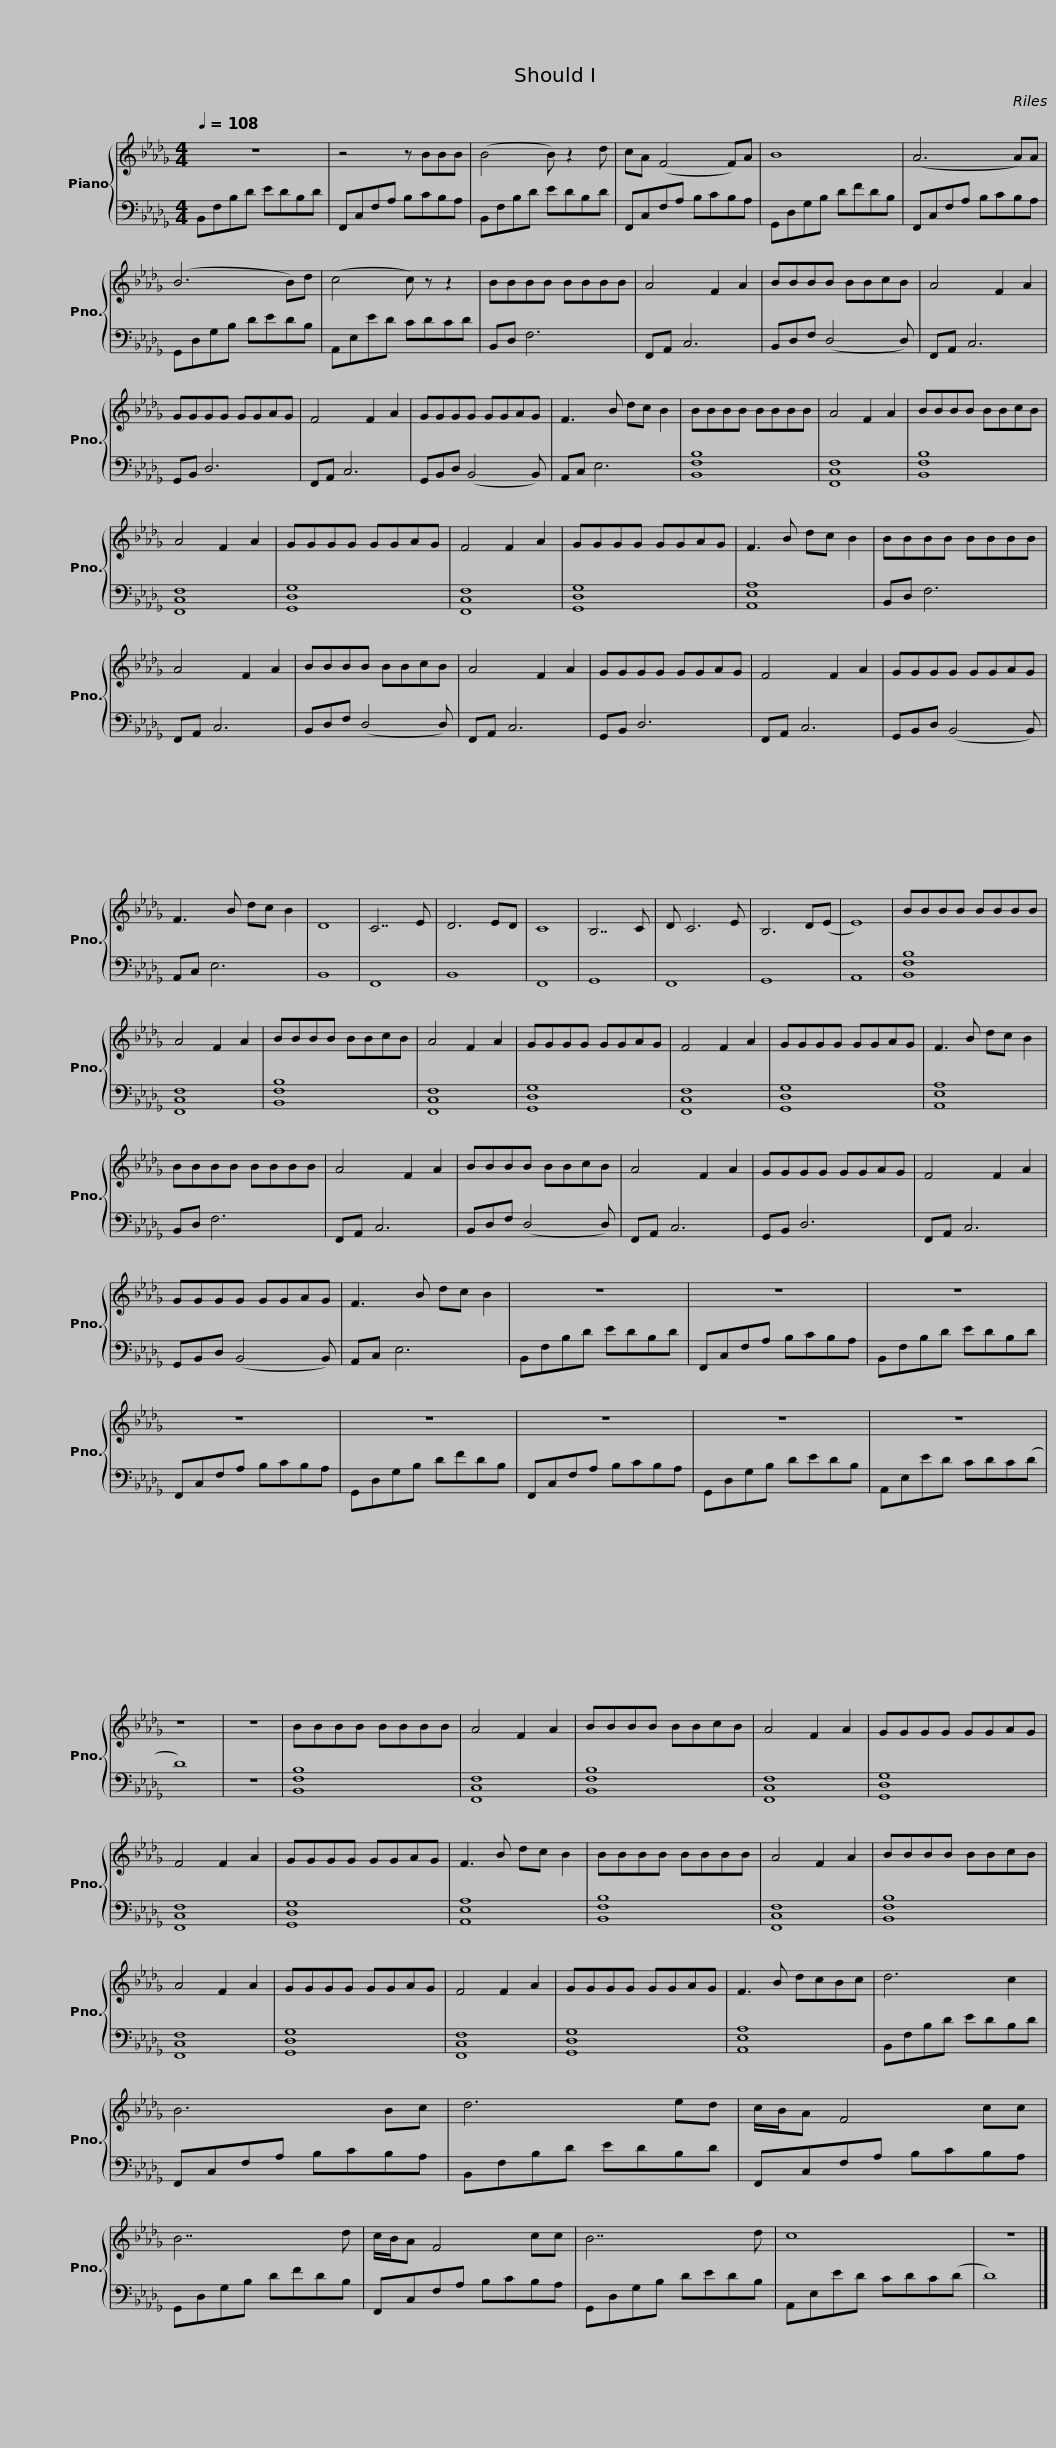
X:1
%%score { 1 | 2 }
L:1/8
Q:1/4=108
M:4/4
I:linebreak $
K:Db
V:1 treble
V:2 bass
V:1
 z8 | z4 z BBB | (B4 B) z2 d | cA (F4 F)A |$ B8 | %5
 (A6 A)A | (B6 B)d | (c4 c) z z2 | BBBB BBBB |$ A4 F2 A2 | %10
 BBBB BBcB | A4 F2 A2 | GGGG GGAG | F4 F2 A2 | GGGG GGAG |$ %15
 F3 B dc B2 | BBBB BBBB | A4 F2 A2 | BBBB BBcB | A4 F2 A2 | %20
 GGGG GGAG | F4 F2 A2 |$ GGGG GGAG | F3 B dc B2 | BBBB BBBB | %25
 A4 F2 A2 | BBBB BBcB | A4 F2 A2 |$ GGGG GGAG | F4 F2 A2 | %30
 GGGG GGAG | F3 B dc B2 | D8 | C7 E | D6 ED | %35
 C8 |$ B,7 C | D C6 E | B,6 D(E | E8) | %40
 BBBB BBBB | A4 F2 A2 | BBBB BBcB | A4 F2 A2 |$ GGGG GGAG | %45
 F4 F2 A2 | GGGG GGAG | F3 B dc B2 | BBBB BBBB | A4 F2 A2 |$ %50
 BBBB BBcB | A4 F2 A2 | GGGG GGAG | F4 F2 A2 | GGGG GGAG | %55
 F3 B dc B2 |$ z8 | z8 | z8 | z8 | %60
 z8 |$ z8 | z8 | z8 | z8 | %65
 z8 | BBBB BBBB | A4 F2 A2 |$ BBBB BBcB | A4 F2 A2 | %70
 GGGG GGAG | F4 F2 A2 | GGGG GGAG | F3 B dc B2 |$ BBBB BBBB | %75
 A4 F2 A2 | BBBB BBcB | A4 F2 A2 | GGGG GGAG | F4 F2 A2 | %80
 GGGG GGAG |$ F3 B dcBc | d6 c2 | B6 Bc | d6 ed | %85
 c/B/A F4 cc |$ B7 d | c/B/A F4 cc | B7 d | c8 | %90
 z8 |] %91
V:2
 B,,F,B,D EDB,D | F,,C,F,A, B,CB,A, | B,,F,B,D EDB,D | F,,C,F,A, B,CB,A, |$ G,,D,G,B, DFDB, | %5
 F,,C,F,A, B,CB,A, | G,,D,G,B, DEDB, | A,,E,ED CDCD | B,,D, F,6 |$ F,,A,, C,6 | %10
 B,,D,F, (D,4 D,) | F,,A,, C,6 | G,,B,, D,6 | F,,A,, C,6 | G,,B,,D, (B,,4 B,,) |$ %15
 A,,C, E,6 | [B,,F,B,]8 | [F,,C,F,]8 | [B,,F,B,]8 | [F,,C,F,]8 | %20
 [G,,D,G,]8 | [F,,C,F,]8 |$ [G,,D,G,]8 | [A,,E,A,]8 | B,,D, F,6 | %25
 F,,A,, C,6 | B,,D,F, (D,4 D,) | F,,A,, C,6 |$ G,,B,, D,6 | F,,A,, C,6 | %30
 G,,B,,D, (B,,4 B,,) | A,,C, E,6 | B,,8 | F,,8 | B,,8 | %35
 F,,8 |$ G,,8 | F,,8 | G,,8 | A,,8 | %40
 [B,,F,B,]8 | [F,,C,F,]8 | [B,,F,B,]8 | [F,,C,F,]8 |$ [G,,D,G,]8 | %45
 [F,,C,F,]8 | [G,,D,G,]8 | [A,,E,A,]8 | B,,D, F,6 | F,,A,, C,6 |$ %50
 B,,D,F, (D,4 D,) | F,,A,, C,6 | G,,B,, D,6 | F,,A,, C,6 | G,,B,,D, (B,,4 B,,) | %55
 A,,C, E,6 |$ B,,F,B,D EDB,D | F,,C,F,A, B,CB,A, | B,,F,B,D EDB,D | F,,C,F,A, B,CB,A, | %60
 G,,D,G,B, DFDB, |$ F,,C,F,A, B,CB,A, | G,,D,G,B, DEDB, | A,,E,ED CDC(D | D8) | %65
 z8 | [B,,F,B,]8 | [F,,C,F,]8 |$ [B,,F,B,]8 | [F,,C,F,]8 | %70
 [G,,D,G,]8 | [F,,C,F,]8 | [G,,D,G,]8 | [A,,E,A,]8 |$ [B,,F,B,]8 | %75
 [F,,C,F,]8 | [B,,F,B,]8 | [F,,C,F,]8 | [G,,D,G,]8 | [F,,C,F,]8 | %80
 [G,,D,G,]8 |$ [A,,E,A,]8 | B,,F,B,D EDB,D | F,,C,F,A, B,CB,A, | B,,F,B,D EDB,D | %85
 F,,C,F,A, B,CB,A, |$ G,,D,G,B, DFDB, | F,,C,F,A, B,CB,A, | G,,D,G,B, DEDB, | A,,E,ED CDC(D | %90
 D8) |] %91
